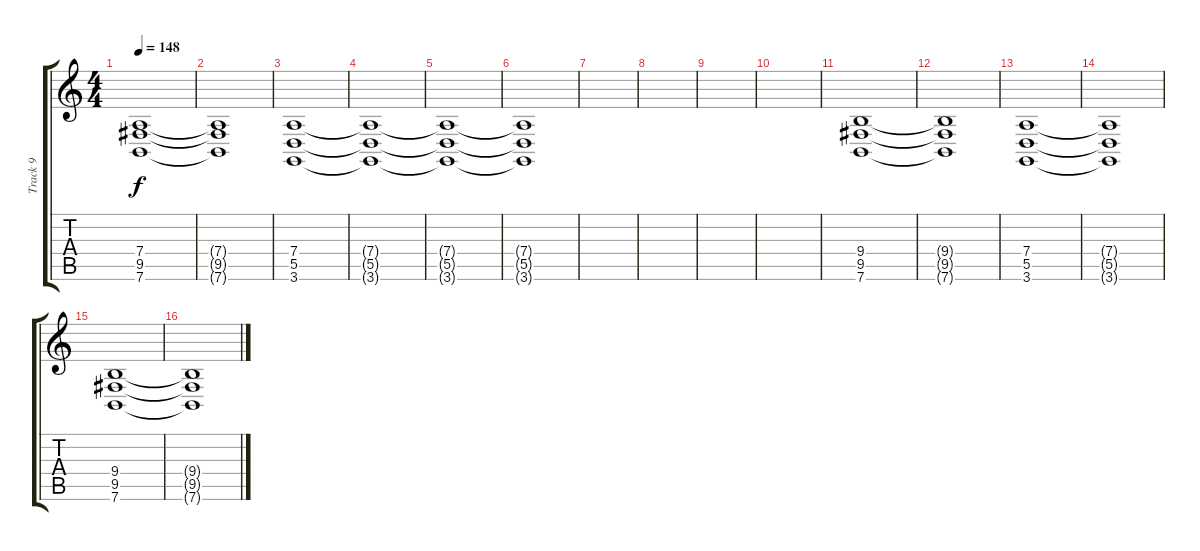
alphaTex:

\track ("Track 9" "Track 9") {instrument pad8sweep}
\staff {score tabs}
\tuning (E4 B3 G3 D3 A2 E2) {hide}
\ts (4 4)
\tempo 148
\clef g2
\ks c
(7.4{t} 9.5{t} 7.6{t}).1{dy f} |
(7.4{t} 9.5{t} 7.6{t}).1 |
(7.4 5.5 3.6).1 |
(7.4{t} 5.5{t} 3.6{t}).1 |
(7.4{t} 5.5{t} 3.6{t}).1 |
(7.4{t} 5.5{t} 3.6{t}).1 |
|
|
|
|
(9.4 9.5 7.6).1 |
(9.4{t} 9.5{t} 7.6{t}).1 |
(7.4 5.5 3.6).1 |
(7.4{t} 5.5{t} 3.6{t}).1 |
(9.4 9.5 7.6).1 |
(9.4{t} 9.5{t} 7.6{t}).1
